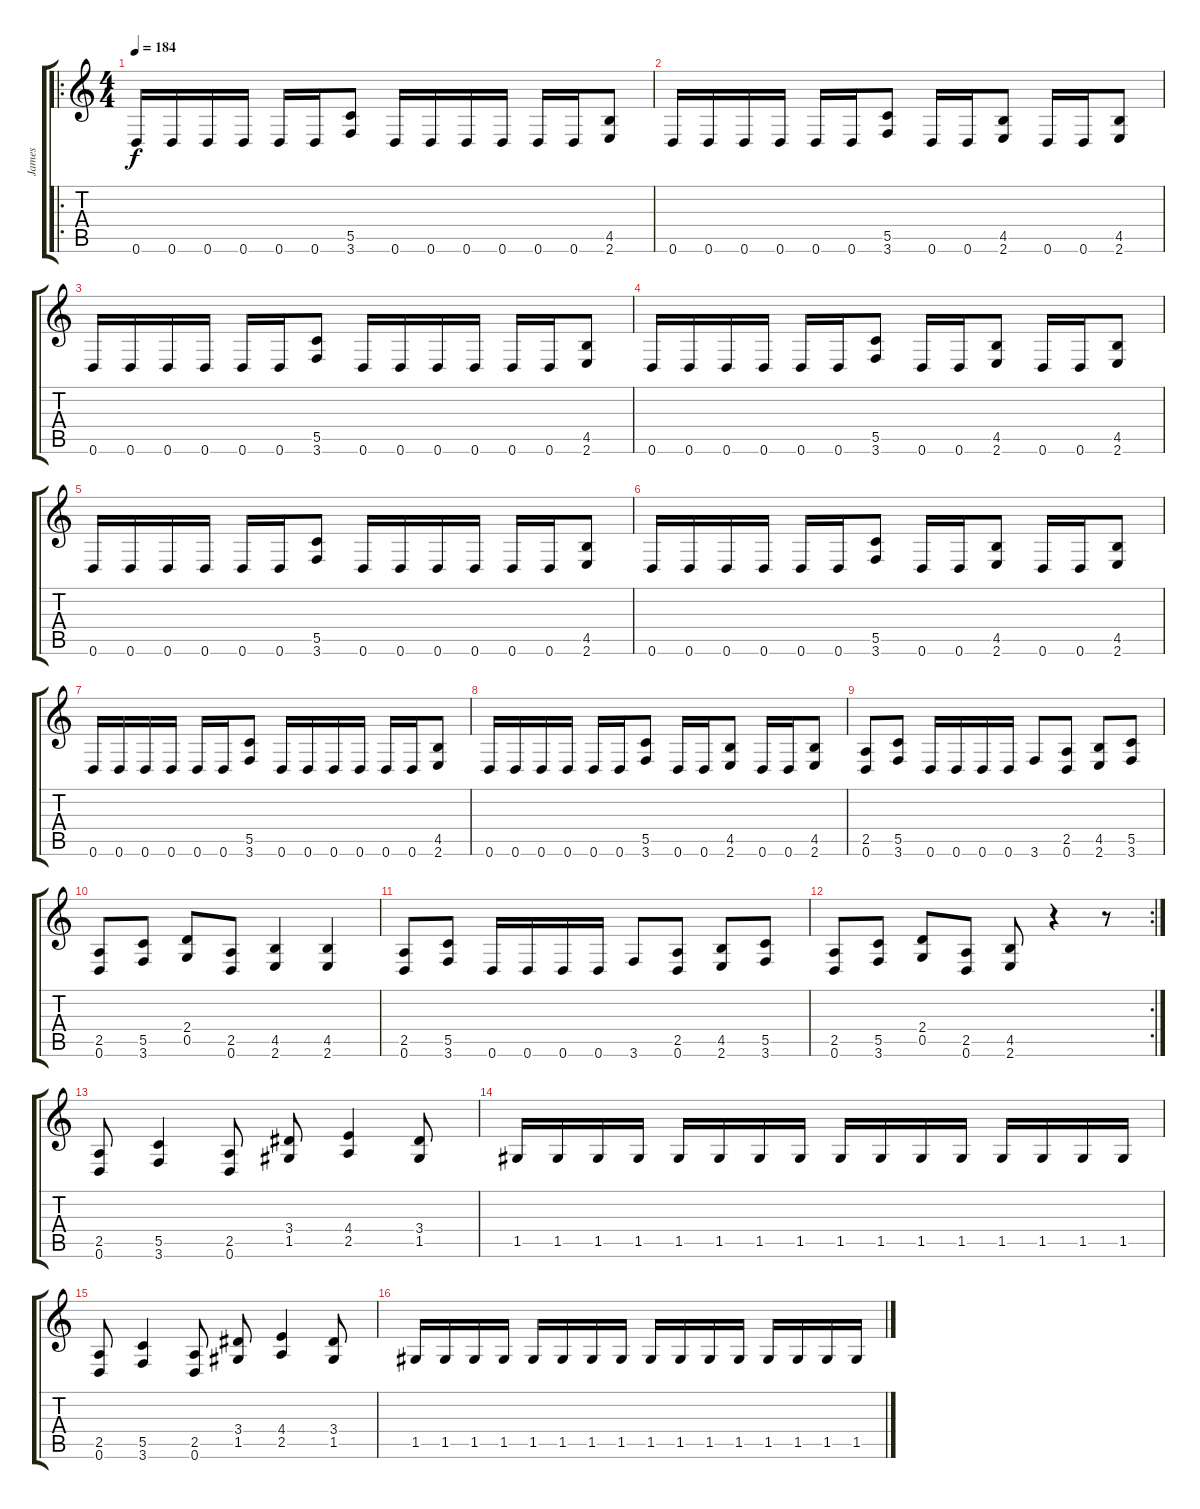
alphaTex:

\track ("James" "James") {instrument distortionguitar}
\staff {score tabs}
\tuning (D4 A3 F3 C3 G2 D2) {hide}
\ro
\ts (4 4)
\tempo 184
\clef g2
\ks c
0.6.16{dy f} 0.6.16 0.6.16 0.6.16 0.6.16 0.6.16 (5.5 3.6).8 0.6.16 0.6.16 0.6.16 0.6.16 0.6.16 0.6.16 (4.5 2.6).8 |
0.6.16 0.6.16 0.6.16 0.6.16 0.6.16 0.6.16 (5.5 3.6).8 0.6.16 0.6.16 (4.5 2.6).8 0.6.16 0.6.16 (4.5 2.6).8 |
0.6.16 0.6.16 0.6.16 0.6.16 0.6.16 0.6.16 (5.5 3.6).8 0.6.16 0.6.16 0.6.16 0.6.16 0.6.16 0.6.16 (4.5 2.6).8 |
0.6.16 0.6.16 0.6.16 0.6.16 0.6.16 0.6.16 (5.5 3.6).8 0.6.16 0.6.16 (4.5 2.6).8 0.6.16 0.6.16 (4.5 2.6).8 |
0.6.16 0.6.16 0.6.16 0.6.16 0.6.16 0.6.16 (5.5 3.6).8 0.6.16 0.6.16 0.6.16 0.6.16 0.6.16 0.6.16 (4.5 2.6).8 |
0.6.16 0.6.16 0.6.16 0.6.16 0.6.16 0.6.16 (5.5 3.6).8 0.6.16 0.6.16 (4.5 2.6).8 0.6.16 0.6.16 (4.5 2.6).8 |
0.6.16 0.6.16 0.6.16 0.6.16 0.6.16 0.6.16 (5.5 3.6).8 0.6.16 0.6.16 0.6.16 0.6.16 0.6.16 0.6.16 (4.5 2.6).8 |
0.6.16 0.6.16 0.6.16 0.6.16 0.6.16 0.6.16 (5.5 3.6).8 0.6.16 0.6.16 (4.5 2.6).8 0.6.16 0.6.16 (4.5 2.6).8 |
(2.5 0.6).8 (5.5 3.6).8 0.6.16 0.6.16 0.6.16 0.6.16 3.6.8 (2.5 0.6).8 (4.5 2.6).8 (5.5 3.6).8 |
(2.5 0.6).8 (5.5 3.6).8 (2.4 0.5).8 (2.5 0.6).8 (4.5 2.6).4 (4.5 2.6).4 |
(2.5 0.6).8 (5.5 3.6).8 0.6.16 0.6.16 0.6.16 0.6.16 3.6.8 (2.5 0.6).8 (4.5 2.6).8 (5.5 3.6).8 |
\rc 2
(2.5 0.6).8 (5.5 3.6).8 (2.4 0.5).8 (2.5 0.6).8 (4.5 2.6).8 r.4 r.8 |
(2.5 0.6).8 (5.5 3.6).4 (2.5 0.6).8 (3.4 1.5).8 (4.4 2.5).4 (3.4 1.5).8 |
1.5.16 1.5.16 1.5.16 1.5.16 1.5.16 1.5.16 1.5.16 1.5.16 1.5.16 1.5.16 1.5.16 1.5.16 1.5.16 1.5.16 1.5.16 1.5.16 |
(2.5 0.6).8 (5.5 3.6).4 (2.5 0.6).8 (3.4 1.5).8 (4.4 2.5).4 (3.4 1.5).8 |
1.5.16 1.5.16 1.5.16 1.5.16 1.5.16 1.5.16 1.5.16 1.5.16 1.5.16 1.5.16 1.5.16 1.5.16 1.5.16 1.5.16 1.5.16 1.5.16
